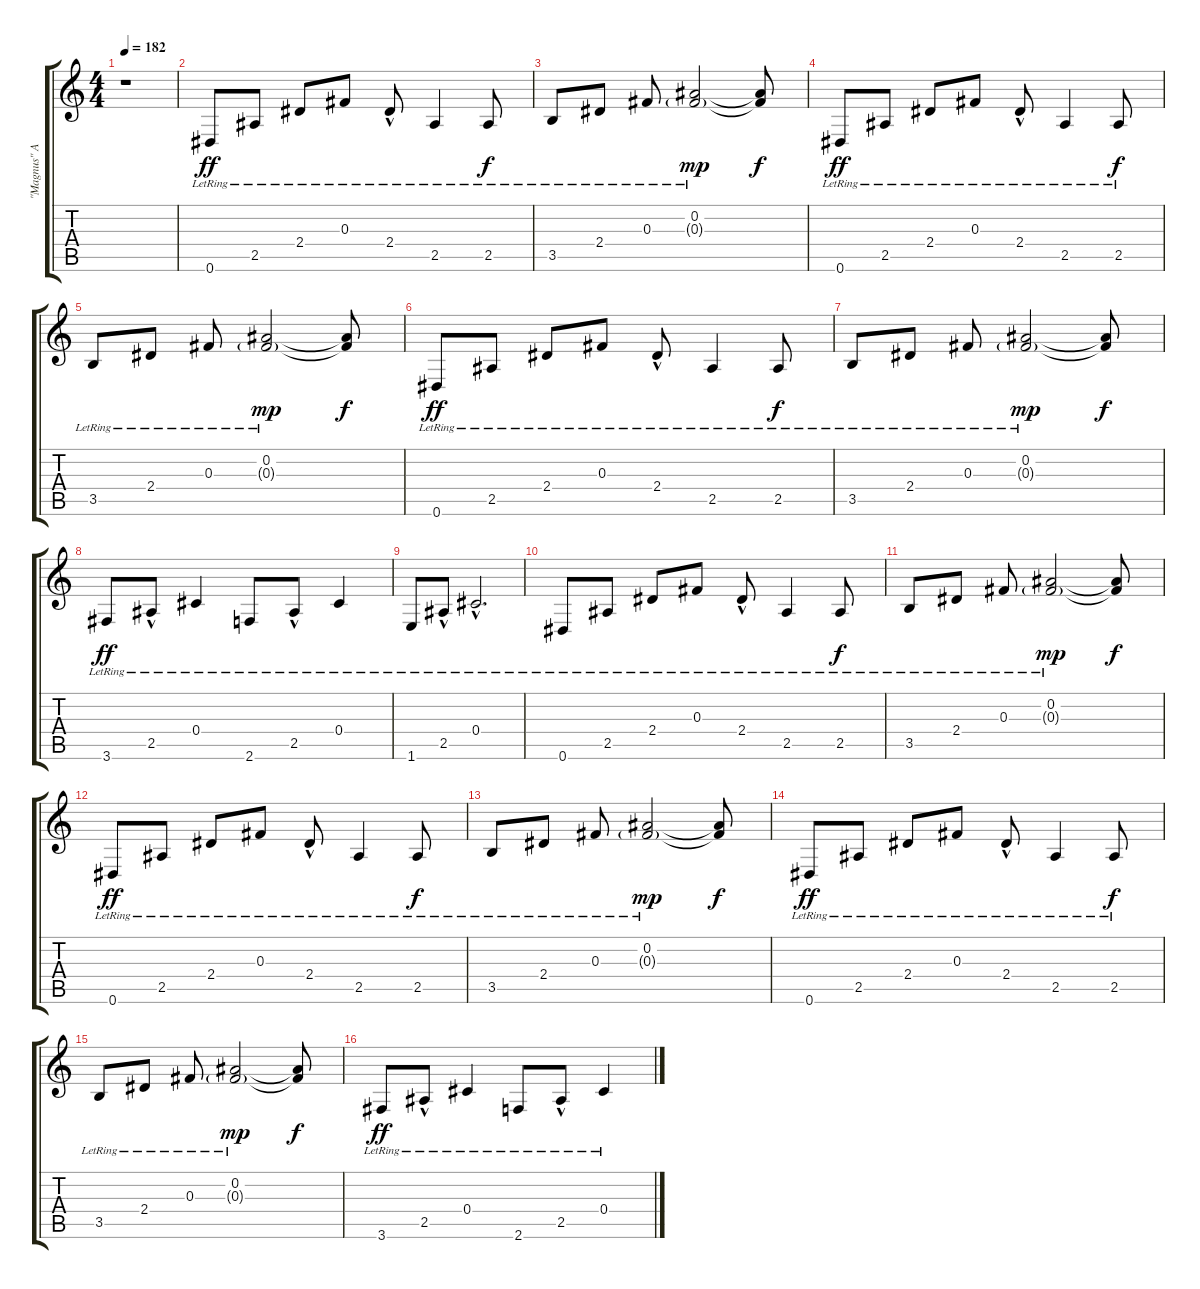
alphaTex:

\track ("\"Magnus\" Acoustic" "\"Magnus\" A") {instrument acousticguitarsteel}
\staff {score tabs}
\tuning (Eb4 Bb3 Gb3 Db3 Ab2 Eb2) {hide}
\ts (4 4)
\tempo 182
\clef g2
\ks c
r.1{dy ff instrument acousticguitarsteel} |
0.6{lr}.8 2.5{lr}.8 2.4{lr}.8 0.3{lr}.8 2.4{hac lr}.8 2.5{lr}.4 2.5{lr}.8{dy f} |
3.5{lr}.8 2.4{lr}.8 0.3{lr}.8 (0.2{lr} 0.3{g lr}).2{dy mp} (0.2{t} 0.3{t}).8{dy f} |
0.6{lr}.8{dy ff} 2.5{lr}.8 2.4{lr}.8 0.3{lr}.8 2.4{hac lr}.8 2.5{lr}.4 2.5{lr}.8{dy f} |
3.5{lr}.8 2.4{lr}.8 0.3{lr}.8 (0.2{lr} 0.3{g lr}).2{dy mp} (0.2{t} 0.3{t}).8{dy f} |
0.6{lr}.8{dy ff} 2.5{lr}.8 2.4{lr}.8 0.3{lr}.8 2.4{hac lr}.8 2.5{lr}.4 2.5{lr}.8{dy f} |
3.5{lr}.8 2.4{lr}.8 0.3{lr}.8 (0.2{lr} 0.3{g lr}).2{dy mp} (0.2{t} 0.3{t}).8{dy f} |
3.6{lr}.8{dy ff} 2.5{hac lr}.8 0.4{lr}.4 2.6{lr}.8 2.5{hac lr}.8 0.4{lr}.4 |
1.6{lr}.8 2.5{hac lr}.8 0.4{hac lr}.2{d} |
0.6{lr}.8 2.5{lr}.8 2.4{lr}.8 0.3{lr}.8 2.4{hac lr}.8 2.5{lr}.4 2.5{lr}.8{dy f} |
3.5{lr}.8 2.4{lr}.8 0.3{lr}.8 (0.2{lr} 0.3{g lr}).2{dy mp} (0.2{t} 0.3{t}).8{dy f} |
0.6{lr}.8{dy ff} 2.5{lr}.8 2.4{lr}.8 0.3{lr}.8 2.4{hac lr}.8 2.5{lr}.4 2.5{lr}.8{dy f} |
3.5{lr}.8 2.4{lr}.8 0.3{lr}.8 (0.2{lr} 0.3{g lr}).2{dy mp} (0.2{t} 0.3{t}).8{dy f} |
0.6{lr}.8{dy ff} 2.5{lr}.8 2.4{lr}.8 0.3{lr}.8 2.4{hac lr}.8 2.5{lr}.4 2.5{lr}.8{dy f} |
3.5{lr}.8 2.4{lr}.8 0.3{lr}.8 (0.2{lr} 0.3{g lr}).2{dy mp} (0.2{t} 0.3{t}).8{dy f} |
3.6{lr}.8{dy ff} 2.5{hac lr}.8 0.4{lr}.4 2.6{lr}.8 2.5{hac lr}.8 0.4{lr}.4
